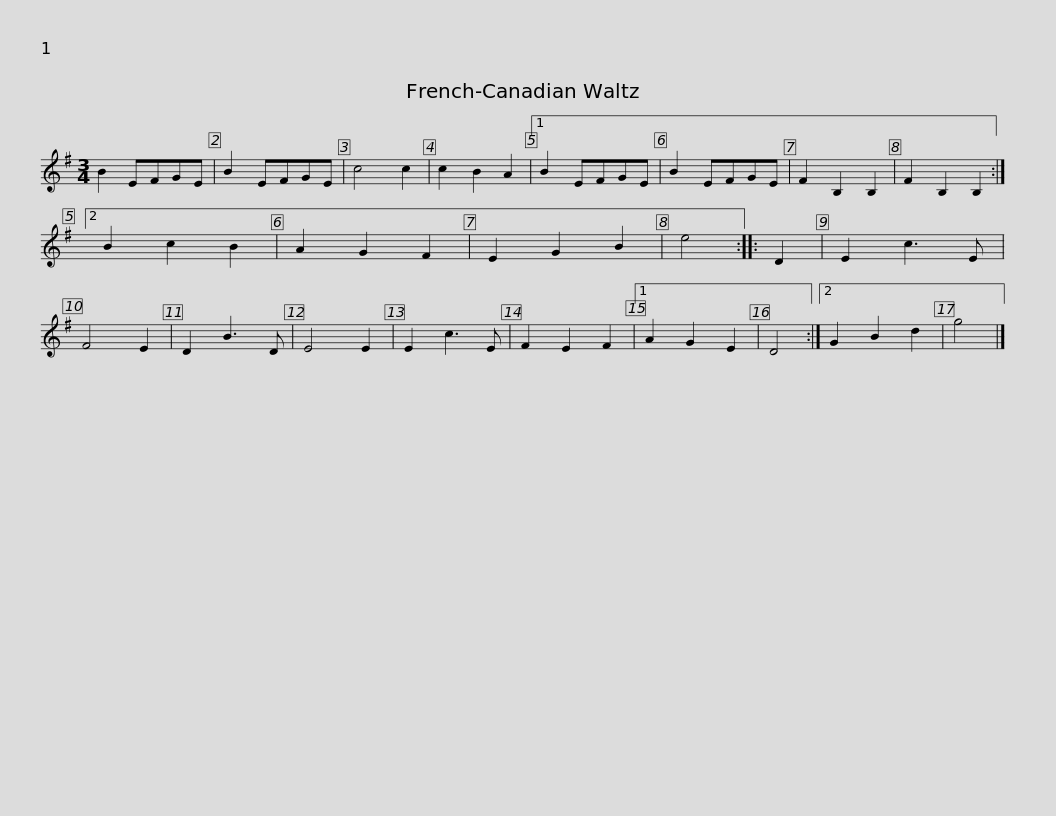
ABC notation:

X:1
L:1/8
M:3/4
I:linebreak $
K:Emin
V:1 treble
V:1
 B2 EFGE | B2 EFGE | c4 c2 | c2 B2 A2 |1 B2 EFGE | %5
 B2 EFGE | F2 B,2 B,2 | F2 B,2 B,2 :|2 B2 c2 B2 | A2 G2 F2 | %10
 E2 G2 B2 |$ e4 :: D2 | E2 c3 E | F4 E2 | %15
 D2 B3 D | E4 E2 | E2 c3 E | F2 E2 F2 |1 A2 G2 E2 | %20
 D4 :|2 G2 B2 d2 | g4 |] %23
